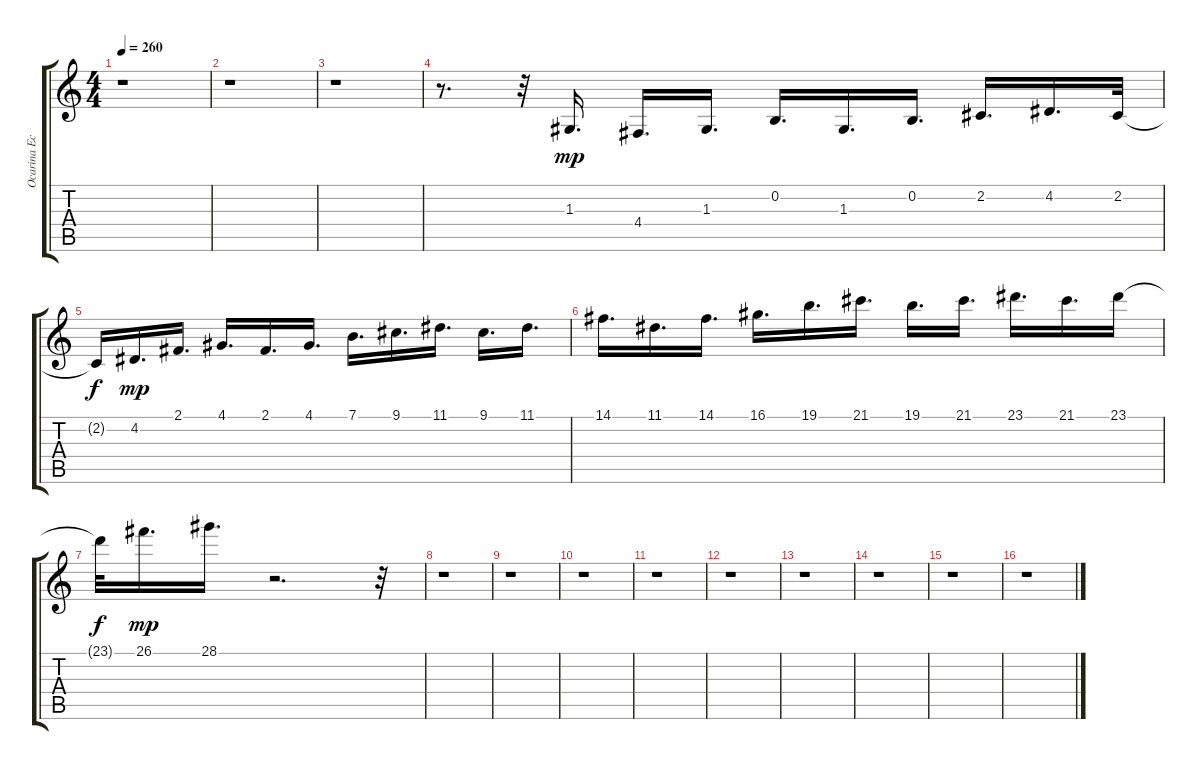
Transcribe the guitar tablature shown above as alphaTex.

\track ("Ocarina Echo" "Ocarina Ec") {instrument ocarina}
\staff {score tabs}
\tuning (E4 B3 G3 D3 A2 E2) {hide}
\ts (4 4)
\tempo 260
\clef g2
\ks c
r.1{dy mp} |
r.1 |
r.1 |
r.8{d} r.32 1.3.16{d} 4.4.16{d} 1.3.16{d} 0.2.16{d} 1.3.16{d} 0.2.16{d} 2.2.16{d} 4.2.16{d} 2.2.32 |
2.2{t}.16{dy f} 4.2.16{d dy mp} 2.1.16{d} 4.1.16{d} 2.1.16{d} 4.1.16{d} 7.1.16{d} 9.1.16{d} 11.1.16{d} 9.1.16{d} 11.1.16{d} |
14.1.16{d} 11.1.16{d} 14.1.16{d} 16.1.16{d} 19.1.16{d} 21.1.16{d} 19.1.16{d} 21.1.16{d} 23.1.16{d} 21.1.16{d} 23.1.16 |
23.1{t}.32{dy f} 26.1.16{d dy mp} 28.1.16{d} r.2{d} r.32 |
r.1 |
r.1 |
r.1 |
r.1 |
r.1 |
r.1 |
r.1 |
r.1 |
r.1
